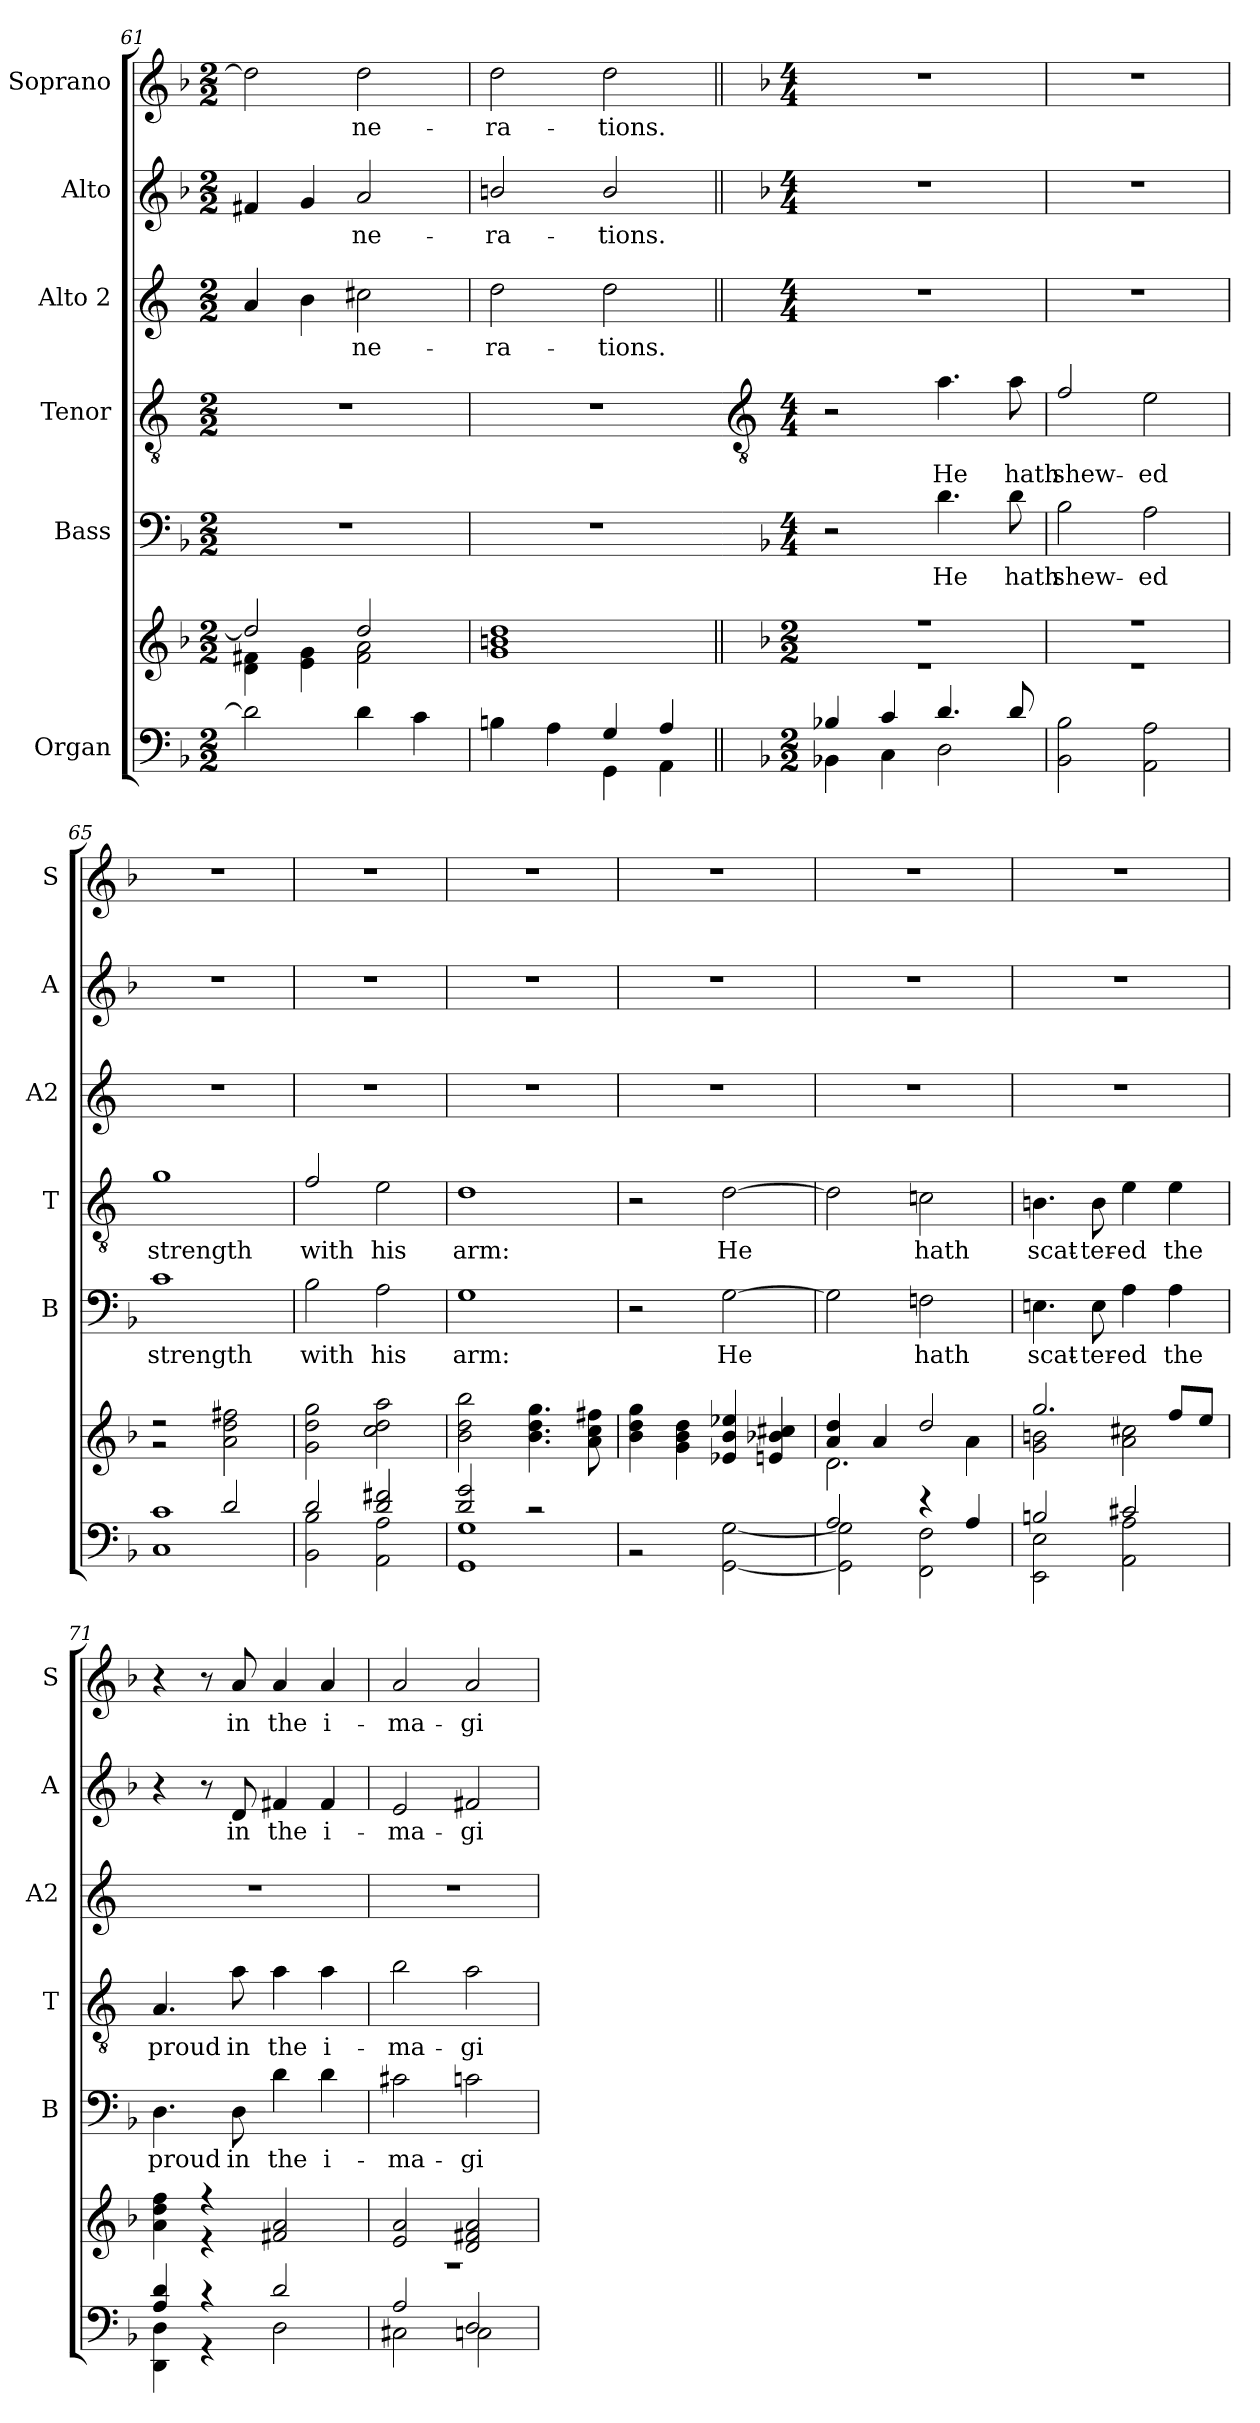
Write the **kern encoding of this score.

**kern	**kern	**kern	**text	**kern	**text	**kern	**text	**kern	**text	**kern	**text
*part6	*part6	*part5	*part5	*part4	*part4	*part3	*part3	*part2	*part2	*part1	*part1
*staff7	*staff6	*staff5	*staff5	*staff4	*staff4	*staff3	*staff3	*staff2	*staff2	*staff1	*staff1
*I"Organ	*	*I"Bass	*	*I"Tenor	*	*I"Alto 2	*	*I"Alto	*	*I"Soprano	*
*	*	*I'B	*	*I'T	*	*I'A2	*	*I'A	*	*I'S	*
*clefF4	*clefG2	*clefF4	*	*clefGv2	*	*clefG2	*	*clefG2	*	*clefG2	*
*	*	*	*	*ITrd4c7	*	*ITrd4c7	*	*	*	*	*
*k[b-]	*k[b-]	*k[b-]	*	*k[b-]	*	*k[b-]	*	*k[b-]	*	*k[b-]	*
*F:	*F:	*F:	*	*F:	*	*F:	*	*F:	*	*F:	*
*M2/2	*M2/2	*M2/2	*	*M2/2	*	*M2/2	*	*M2/2	*	*M2/2	*
=61	=61	=61	=61	=61	=61	=61	=61	=61	=61	=61	=61
*^	*^	*	*	*	*	*	*	*	*	*	*
1ryy	2d\]	2dd/]	4d\ 4f#X\	1r	.	1r	.	4d	.	4f#X	.	2dd]	.
.	.	.	4e\ 4g\	.	.	.	.	4e	.	4g	.	.	.
!	!	!	!	!	!	!	!	!	!LO:LY:b	!	!LO:LY:b	!	!LO:LY:b
.	4d\	2dd/	2f#\ 2a\	.	.	.	.	2f#X	ne-	2a	ne-	2dd	ne-
.	4c\	.	.	.	.	.	.	.	.	.	.	.	.
=62	=62	=62	=62	=62	=62	=62	=62	=62	=62	=62	=62	=62	=62
!	!	!	!	!	!	!	!	!	!LO:LY:b	!	!LO:LY:b	!	!LO:LY:b
2ryy	4Bn\	1bn/ 1dd/	1g\	1r	.	1r	.	2g	-ra-	2bn/	-ra-	2dd	-ra-
.	4A\	.	.	.	.	.	.	.	.	.	.	.	.
!	!	!	!	!	!	!	!	!	!LO:LY:b	!	!LO:LY:b	!	!LO:LY:b
4G/	4GG\	.	.	.	.	.	.	2g	-tions.	2b/	-tions.	2dd	-tions.
4A/	4AA\	.	.	.	.	.	.	.	.	.	.	.	.
!!LO:LB:g=z
=63||	=63||	=63||	=63||	=63	=63||	=63	=63||	=63||	=63||	=63||	=63||	=63||	=63||
*	*	*	*	*	*	*clefGv2	*	*	*	*	*	*	*
*	*	*	*	*k[b-]	*	*k[b-]	*	*	*	*	*	*	*
*	*	*	*	*F:	*	*F:	*	*	*	*	*	*	*
*M2/2	*	*M2/2	*	*M4/4	*	*M4/4	*	*M4/4	*	*M4/4	*	*M4/4	*
4B-X/	4BB-X\	1r	1r	2r	.	2r	.	1r	.	1r	.	1r	.
4c/	4C\	.	.	.	.	.	.	.	.	.	.	.	.
!	!	!	!	!	!LO:LY:b	!	!LO:LY:b	!	!	!	!	!	!
4.d/	2D\	.	.	4.d	He	4.d	He	.	.	.	.	.	.
!	!	!	!	!	!LO:LY:b	!	!LO:LY:b	!	!	!	!	!	!
8d/	.	.	.	8d	hath	8d	hath	.	.	.	.	.	.
=64	=64	=64	=64	=64	=64	=64	=64	=64	=64	=64	=64	=64	=64
!	!	!	!	!	!LO:LY:b	!	!LO:LY:b	!	!	!	!	!	!
1ryy	2BB-\ 2B-\	1r	1r	2B-	shew-	2B-/	shew-	1r	.	1r	.	1r	.
!	!	!	!	!	!LO:LY:b	!	!LO:LY:b	!	!	!	!	!	!
.	2AA\ 2A\	.	.	2A	-ed	2A	-ed	.	.	.	.	.	.
=65	=65	=65	=65	=65	=65	=65	=65	=65	=65	=65	=65	=65	=65
!	!	!	!	!	!LO:LY:b	!	!LO:LY:b	!	!	!	!	!	!
2ryy	1C\ 1c\	2r	2r	1c	strength	1c	strength	1r	.	1r	.	1r	.
2d/	.	2ryy	2a\ 2dd\ 2ff#X\	.	.	.	.	.	.	.	.	.	.
=66	=66	=66	=66	=66	=66	=66	=66	=66	=66	=66	=66	=66	=66
!	!	!	!	!	!LO:LY:b	!	!LO:LY:b	!	!	!	!	!	!
2d/	2BB-\ 2B-\	1ryy	2g\ 2dd\ 2gg\	2B-	with	2B-/	with	1r	.	1r	.	1r	.
!	!	!	!	!	!LO:LY:b	!	!LO:LY:b	!	!	!	!	!	!
2d/ 2f#X/	2AA\ 2A\	.	2cc\ 2dd\ 2aa\	2A	his	2A	his	.	.	.	.	.	.
=67	=67	=67	=67	=67	=67	=67	=67	=67	=67	=67	=67	=67	=67
!	!	!	!	!	!LO:LY:b	!	!LO:LY:b	!	!	!	!	!	!
2d/ 2g/	1GG\ 1G\	1ryy	2b-\ 2dd\ 2bb-\	1G	arm:	1G	arm:	1r	.	1r	.	1r	.
2r	.	.	4.b-\ 4.dd\ 4.gg\	.	.	.	.	.	.	.	.	.	.
.	.	.	8a\ 8cc\ 8ff#X\	.	.	.	.	.	.	.	.	.	.
=68	=68	=68	=68	=68	=68	=68	=68	=68	=68	=68	=68	=68	=68
1ryy	2r	2ryy	4b-\ 4dd\ 4gg\	2r	.	2r	.	1r	.	1r	.	1r	.
.	.	.	4g\ 4b-\ 4dd\	.	.	.	.	.	.	.	.	.	.
!	!	!	!	!	!LO:LY:b	!	!LO:LY:b	!	!	!	!	!	!
.	[2GG\ [2G\	4e-X/ 4b-/ 4ee-X/	2ryy	[2G	He	[2G	He	.	.	.	.	.	.
.	.	4en/ 4b-X/ 4cc#X/	.	.	.	.	.	.	.	.	.	.	.
=69	=69	=69	=69	=69	=69	=69	=69	=69	=69	=69	=69	=69	=69
2A/	2GG\] 2G\]	4a/ 4dd/	2.d\	2G]	.	2G]	.	1r	.	1r	.	1r	.
.	.	4a/	.	.	.	.	.	.	.	.	.	.	.
!	!	!	!	!	!LO:LY:b	!	!LO:LY:b	!	!	!	!	!	!
4r	2FF\ 2F\	2dd/	.	2Fn	hath	2Fn	hath	.	.	.	.	.	.
4A/	.	.	4a\	.	.	.	.	.	.	.	.	.	.
=70	=70	=70	=70	=70	=70	=70	=70	=70	=70	=70	=70	=70	=70
!	!	!	!	!	!LO:LY:b	!	!LO:LY:b	!	!	!	!	!	!
2Bn/	2EE\ 2E\	2.gg/	2g\ 2bn\	4.En	scat-	4.En	scat-	1r	.	1r	.	1r	.
!	!	!	!	!	!LO:LY:b	!	!LO:LY:b	!	!	!	!	!	!
.	.	.	.	8E	-ter-	8E	-ter-	.	.	.	.	.	.
!	!	!	!	!	!LO:LY:b	!	!LO:LY:b	!	!	!	!	!	!
2c#X/	2AA\ 2A\	.	2a\ 2cc#X\	4A	-ed	4A	-ed	.	.	.	.	.	.
!	!	!	!	!	!LO:LY:b	!	!LO:LY:b	!	!	!	!	!	!
.	.	8ff/L	.	4A	the	4A	the	.	.	.	.	.	.
.	.	8ee/J	.	.	.	.	.	.	.	.	.	.	.
=71	=71	=71	=71	=71	=71	=71	=71	=71	=71	=71	=71	=71	=71
!	!	!	!	!	!LO:LY:b	!	!LO:LY:b	!	!	!	!	!	!
4A/ 4d/	4DD\ 4D\	4ryy	4a\ 4dd\ 4ff\	4.D	proud	4.D	proud	1r	.	4r	.	4r	.
4r	4r	4r	4r	.	.	.	.	.	.	8r	.	8r	.
!	!	!	!	!	!LO:LY:b	!	!LO:LY:b	!	!	!	!LO:LY:b	!	!LO:LY:b
.	.	.	.	8D	in	8d	in	.	.	8d	in	8a	in
!	!	!	!	!	!LO:LY:b	!	!LO:LY:b	!	!	!	!LO:LY:b	!	!LO:LY:b
2d/	2D\	2f#X/ 2a/	2ryy	4d	the	4d	the	.	.	4f#X	the	4a	the
!	!	!	!	!	!LO:LY:b	!	!LO:LY:b	!	!	!	!LO:LY:b	!	!LO:LY:b
.	.	.	.	4d	i-	4d	i-	.	.	4f#	i-	4a	i-
=72	=72	=72	=72	=72	=72	=72	=72	=72	=72	=72	=72	=72	=72
!	!	!	!	!	!LO:LY:b	!	!LO:LY:b	!	!	!	!LO:LY:b	!	!LO:LY:b
2A/	2C#X\	2e/ 2a/	1r	2c#X	-ma-	2e	-ma-	1r	.	2e	-ma-	2a	-ma-
!	!	!	!	!	!LO:LY:b	!	!LO:LY:b	!	!	!	!LO:LY:b	!	!LO:LY:b
2D/	2Cn\	2d/ 2f#X/ 2a/	.	2cn	-gi-	2d	-gi-	.	.	2f#X	-gi-	2a	-gi-
*v	*v	*	*	*	*	*	*	*	*	*	*	*	*
*	*v	*v	*	*	*	*	*	*	*	*	*	*
=	=	=	=	=	=	=	=	=	=	=	=
*-	*-	*-	*-	*-	*-	*-	*-	*-	*-	*-	*-
